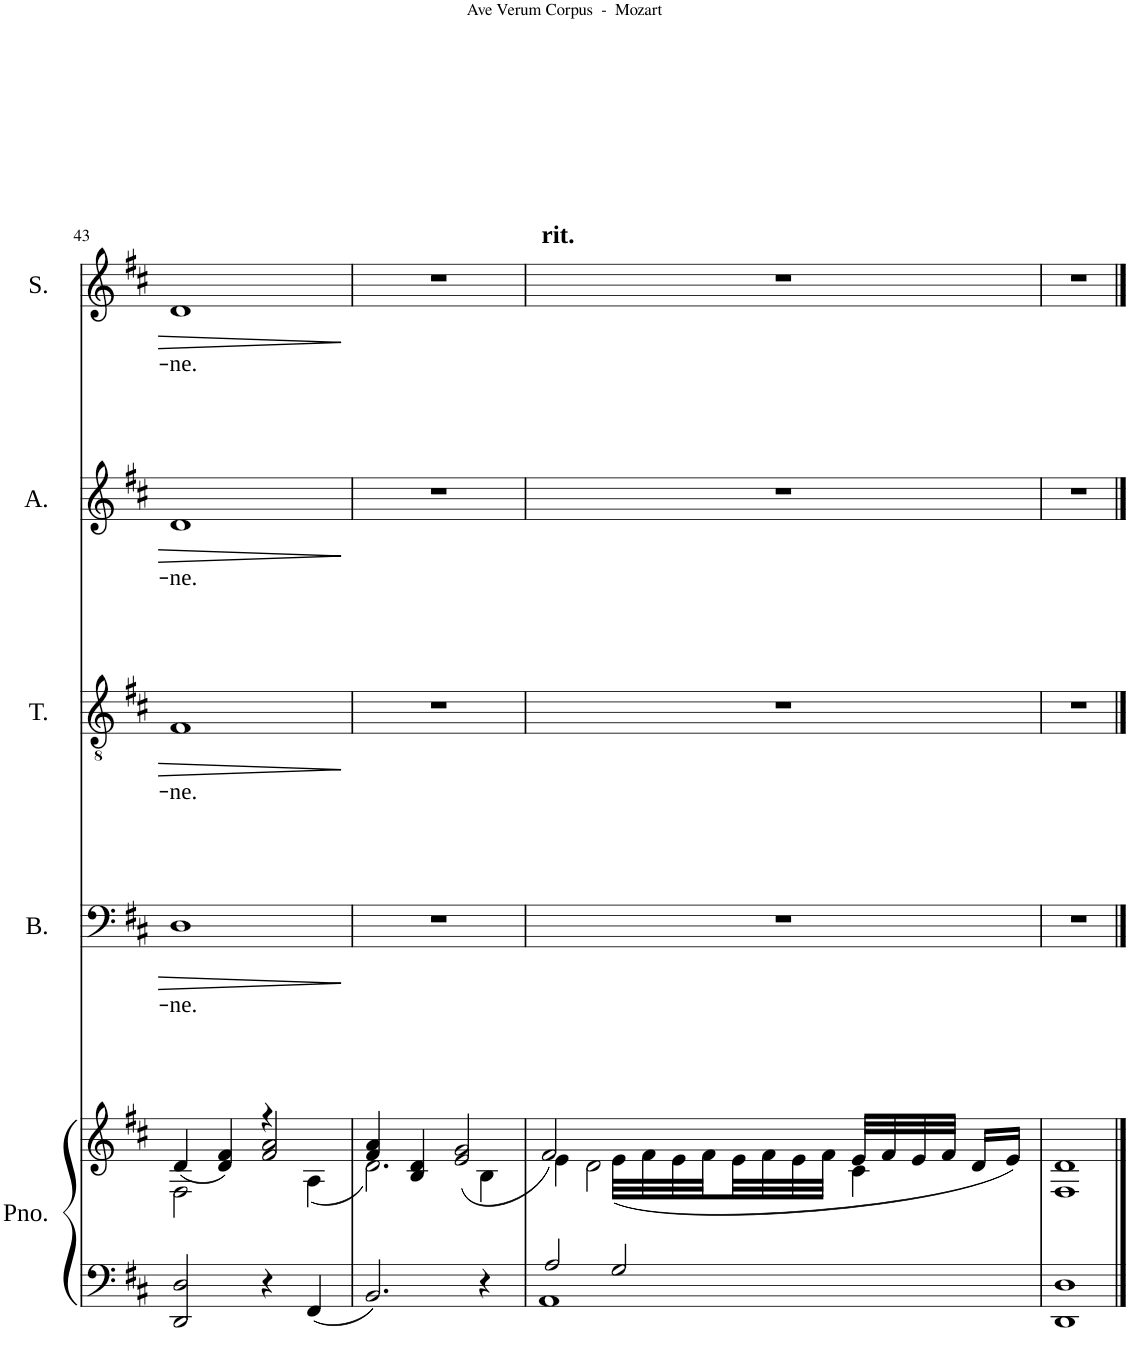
**kern	**kern	**kern	**text	**kern	**text	**kern	**text	**kern	**text
*part5	*part5	*part4	*part4	*part3	*part3	*part2	*part2	*part1	*part1
*staff6	*staff5	*staff4	*staff4	*staff3	*staff3	*staff2	*staff2	*staff1	*staff1
*I"Piano	*	*I"Bass	*	*I"Tenor	*	*I"Alto	*	*I"Soprano	*
*I'Pno.	*	*I'B.	*	*I'T.	*	*I'A.	*	*I'S.	*
!!LO:PB:g=z
*clefF4	*clefG2	*clefF4	*	*clefGv2	*	*clefG2	*	*clefG2	*
*k[f#c#]	*k[f#c#]	*k[f#c#]	*	*k[f#c#]	*	*k[f#c#]	*	*k[f#c#]	*
*M4/4	*M4/4	*M4/4	*	*M4/4	*	*M4/4	*	*M4/4	*
*met(c|)	*met(c|)	*met(c|)	*	*met(c|)	*	*met(c|)	*	*met(c|)	*
=43	=43	=43	=43	=43	=43	=43	=43	=43	=43
*	*^	*	*	*	*	*	*	*	*
!	!	!	!	!LO:LY:b	!	!LO:LY:b	!	!LO:LY:b	!	!LO:LY:b
2DD/ 2D/	2F#\	(4d/	1D	-ne.	1F#	-ne.	1d	-ne.	1d	-ne.
.	.	4d/ 4f#/)	.	.	.	.	.	.	.	.
4r	4r	2f#/ 2a/	.	.	.	.	.	.	.	.
4FF#/	(<4A\	.	.	.	.	.	.	.	.	.
=44	=44	=44	=44	=44	=44	=44	=44	=44	=44	=44
2.BB/	2.d\)	4f#/ 4a/	1r	.	1r	.	1r	.	1r	.
.	.	4B/ 4d/	.	.	.	.	.	.	.	.
.	.	(<2e/ 2g/	.	.	.	.	.	.	.	.
4r	4B\	.	.	.	.	.	.	.	.	.
=45	=45	=45	=45	=45	=45	=45	=45	=45	=45	=45
*^	*	*	*	*	*	*	*	*	*	*
!	!	!	!	!	!	!	!	!	!	!LO:TX:a:B:t=rit.	!
1AA	2A/	4e\	2f#/)	1r	.	1r	.	1r	.	1r	.
.	.	2d\	.	.	.	.	.	.	.	.	.
.	2G/	.	(32e~\LLL	.	.	.	.	.	.	.	.
.	.	.	32f#~\	.	.	.	.	.	.	.	.
.	.	.	32e~\	.	.	.	.	.	.	.	.
.	.	.	32f#~\	.	.	.	.	.	.	.	.
.	.	.	32e~\	.	.	.	.	.	.	.	.
.	.	.	32f#~\	.	.	.	.	.	.	.	.
.	.	.	32e~\	.	.	.	.	.	.	.	.
.	.	.	32f#~\JJJ	.	.	.	.	.	.	.	.
.	.	4c#~\	32e~/LLL	.	.	.	.	.	.	.	.
.	.	.	32f#~/	.	.	.	.	.	.	.	.
.	.	.	32e~/	.	.	.	.	.	.	.	.
.	.	.	32f#~/JJJ	.	.	.	.	.	.	.	.
.	.	.	16d~/LL	.	.	.	.	.	.	.	.
.	.	.	16e~/JJ)	.	.	.	.	.	.	.	.
*v	*v	*	*	*	*	*	*	*	*	*	*
*	*v	*v	*	*	*	*	*	*	*	*
=46	=46	=46	=46	=46	=46	=46	=46	=46	=46
1DD 1D	1F# 1d	1r	.	1r	.	1r	.	1r	.
==	==	==	==	==	==	==	==	==	==
*-	*-	*-	*-	*-	*-	*-	*-	*-	*-
